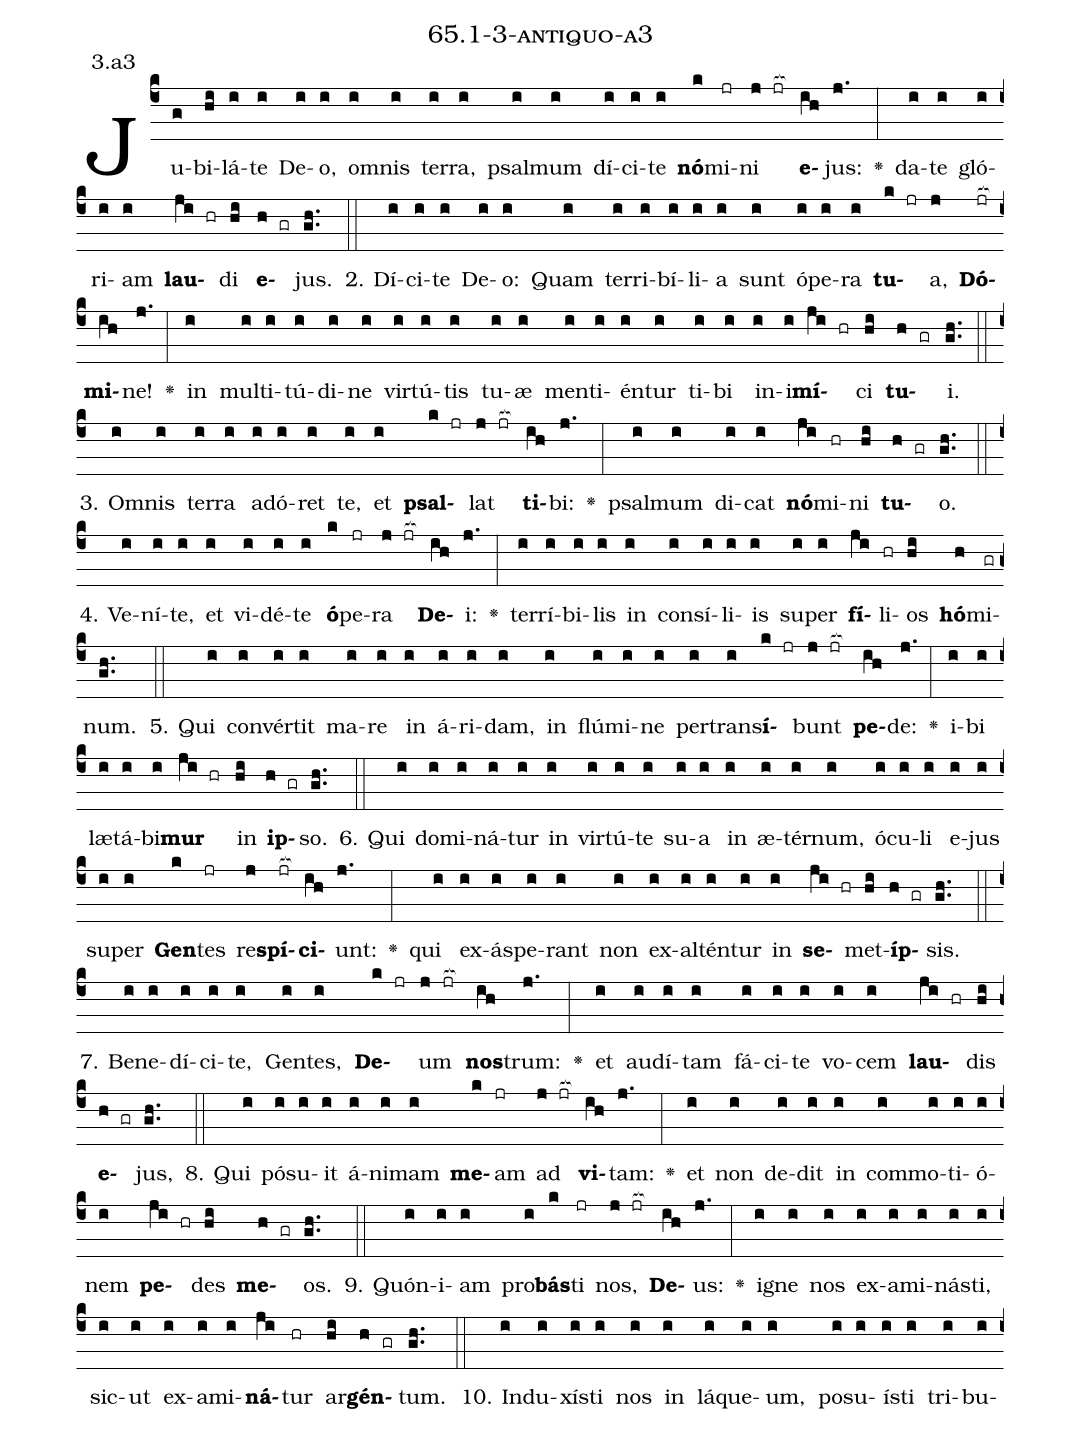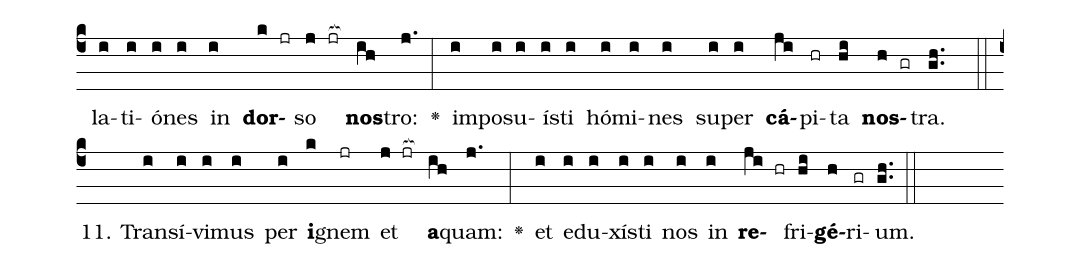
name: 65.1-3-antiquo-a3;
annotation: 3.a3;
%%
(c4)Ju(g)bi(hi)lá(i)te(i) De(i)o,(i) om(i)nis(i) ter(i)ra,(i) psal(i)mum(i) dí(i)ci(i)te(i) <b>nó</b>(k)mi(jr)ni(j jr[ocb:1{]) <b>e</b>(ih[ocb:0}])jus:(j.) <v>\greheightstar</v>(:) da(i)te(i) gló(i)ri(i)am(i) <b>lau</b>(ji hr)di(hi) <b>e</b>(h gr)jus.(gh..) (::)
2. Dí(i)ci(i)te(i) De(i)o:(i) Quam(i) ter(i)ri(i)bí(i)li(i)a(i) sunt(i) ó(i)pe(i)ra(i) <b>tu</b>(k jr)a,(j) <b>Dó</b>(jr[ocb:1{])<b>mi</b>(ih[ocb:0}])ne!(j.) <v>\greheightstar</v>(:) in(i) mul(i)ti(i)tú(i)di(i)ne(i) vir(i)tú(i)tis(i) tu(i)æ(i) men(i)ti(i)én(i)tur(i) ti(i)bi(i) in(i)i(i)<b>mí</b>(ji hr)ci(hi) <b>tu</b>(h gr)i.(gh..) (::)
3. Om(i)nis(i) ter(i)ra(i) ad(i)ó(i)ret(i) te,(i) et(i) <b>psal</b>(k jr)lat(j jr[ocb:1{]) <b>ti</b>(ih[ocb:0}])bi:(j.) <v>\greheightstar</v>(:) psal(i)mum(i) di(i)cat(i) <b>nó</b>(ji)mi(hr)ni(hi) <b>tu</b>(h gr)o.(gh..) (::)
4. Ve(i)ní(i)te,(i) et(i) vi(i)dé(i)te(i) <b>ó</b>(k)pe(jr)ra(j jr[ocb:1{]) <b>De</b>(ih[ocb:0}])i:(j.) <v>\greheightstar</v>(:) ter(i)rí(i)bi(i)lis(i) in(i) con(i)sí(i)li(i)is(i) su(i)per(i) <b>fí</b>(ji)li(hr)os(hi) <b>hó</b>(h)mi(gr)num.(gh..) (::)
5. Qui(i) con(i)vér(i)tit(i) ma(i)re(i) in(i) á(i)ri(i)dam,(i) in(i) flú(i)mi(i)ne(i) per(i)trans(i)<b>í</b>(k jr)bunt(j jr[ocb:1{]) <b>pe</b>(ih[ocb:0}])de:(j.) <v>\greheightstar</v>(:) i(i)bi(i) læ(i)tá(i)bi(i)<b>mur</b>(ji hr) in(hi) <b>ip</b>(h gr)so.(gh..) (::)
6. Qui(i) do(i)mi(i)ná(i)tur(i) in(i) vir(i)tú(i)te(i) su(i)a(i) in(i) æ(i)tér(i)num,(i) ó(i)cu(i)li(i) e(i)jus(i) su(i)per(i) <b>Gen</b>(k)tes(jr) re(j)<b>spí</b>(jr[ocb:1{])<b>ci</b>(ih[ocb:0}])unt:(j.) <v>\greheightstar</v>(:) qui(i) ex(i)ás(i)pe(i)rant(i) non(i) ex(i)al(i)tén(i)tur(i) in(i) <b>se</b>(ji hr)met(hi)<b>íp</b>(h gr)sis.(gh..) (::)
7. Be(i)ne(i)dí(i)ci(i)te,(i) Gen(i)tes,(i) <b>De</b>(k jr)um(j jr[ocb:1{]) <b>nos</b>(ih[ocb:0}])trum:(j.) <v>\greheightstar</v>(:) et(i) au(i)dí(i)tam(i) fá(i)ci(i)te(i) vo(i)cem(i) <b>lau</b>(ji hr)dis(hi) <b>e</b>(h gr)jus,(gh..) (::)
8. Qui(i) pó(i)su(i)it(i) á(i)ni(i)mam(i) <b>me</b>(k)am(jr) ad(j jr[ocb:1{]) <b>vi</b>(ih[ocb:0}])tam:(j.) <v>\greheightstar</v>(:) et(i) non(i) de(i)dit(i) in(i) com(i)mo(i)ti(i)ó(i)nem(i) <b>pe</b>(ji hr)des(hi) <b>me</b>(h gr)os.(gh..) (::)
9. Quón(i)i(i)am(i) pro(i)<b>bás</b>(k)ti(jr) nos,(j jr[ocb:1{]) <b>De</b>(ih[ocb:0}])us:(j.) <v>\greheightstar</v>(:) i(i)gne(i) nos(i) ex(i)a(i)mi(i)nás(i)ti,(i) sic(i)ut(i) ex(i)a(i)mi(i)<b>ná</b>(ji)tur(hr) ar(hi)<b>gén</b>(h gr)tum.(gh..) (::)
10. In(i)du(i)xís(i)ti(i) nos(i) in(i) lá(i)que(i)um,(i) po(i)su(i)ís(i)ti(i) tri(i)bu(i)la(i)ti(i)ó(i)nes(i) in(i) <b>dor</b>(k jr)so(j jr[ocb:1{]) <b>nos</b>(ih[ocb:0}])tro:(j.) <v>\greheightstar</v>(:) im(i)po(i)su(i)ís(i)ti(i) hó(i)mi(i)nes(i) su(i)per(i) <b>cá</b>(ji)pi(hr)ta(hi) <b>nos</b>(h gr)tra.(gh..) (::)
11. Trans(i)í(i)vi(i)mus(i) per(i) <b>i</b>(k)gnem(jr) et(j jr[ocb:1{]) <b>a</b>(ih[ocb:0}])quam:(j.) <v>\greheightstar</v>(:) et(i) e(i)du(i)xís(i)ti(i) nos(i) in(i) <b>re</b>(ji hr)fri(hi)<b>gé</b>(h)ri(gr)um.(gh..) (::)
